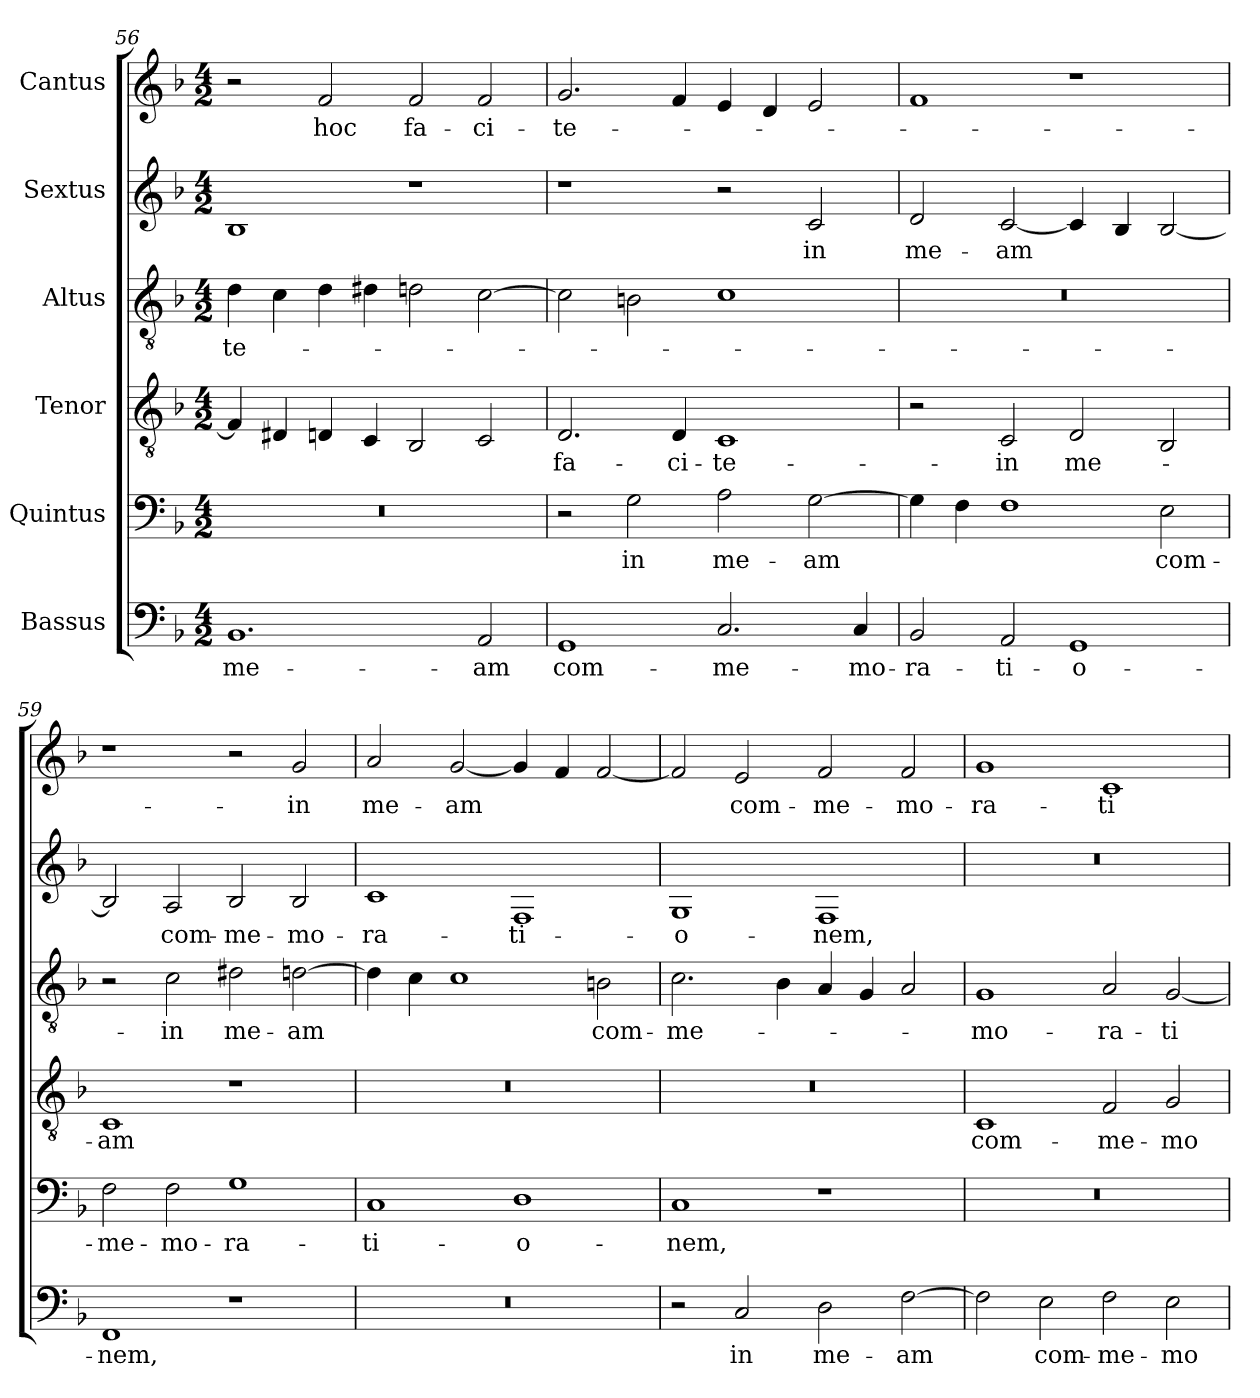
**kern	**text	**kern	**text	**kern	**text	**kern	**text	**kern	**text	**kern	**text
*part6	*part6	*part5	*part5	*part4	*part4	*part3	*part3	*part2	*part2	*part1	*part1
*staff6	*staff6	*staff5	*staff5	*staff4	*staff4	*staff3	*staff3	*staff2	*staff2	*staff1	*staff1
*I"Bassus	*	*I"Quintus	*	*I"Tenor	*	*I"Altus	*	*I"Sextus	*	*I"Cantus	*
*clefF4	*	*clefF4	*	*clefGv2	*	*clefGv2	*	*clefG2	*	*clefG2	*
*k[b-]	*	*k[b-]	*	*k[b-]	*	*k[b-]	*	*k[b-]	*	*k[b-]	*
*F:	*	*F:	*	*F:	*	*F:	*	*F:	*	*F:	*
*M4/2	*	*M4/2	*	*M4/2	*	*M4/2	*	*M4/2	*	*M4/2	*
=56	=56	=56	=56	=56	=56	=56	=56	=56	=56	=56	=56
!	!LO:LY:b	!	!	!	!	!	!LO:LY:b	!	!	!	!
1.BB-	me-	0r	.	4F/]	.	4d\	-te-	1B-	.	2r	.
.	.	.	.	4D#X/	.	4c\	.	.	.	.	.
!	!	!	!	!	!	!	!	!	!	!	!LO:LY:b
.	.	.	.	4Dn/	.	4d\	.	.	.	2f/	hoc
.	.	.	.	4C/	.	4d#X\	.	.	.	.	.
!	!	!	!	!	!	!	!	!	!	!	!LO:LY:b
.	.	.	.	2BB-/	.	2dn\	.	1r	.	2f/	fa-
!	!LO:LY:b	!	!	!	!	!	!	!	!	!	!LO:LY:b
2AA/	-am	.	.	2C/	.	[2c\	.	.	.	2f/	-ci-
=57	=57	=57	=57	=57	=57	=57	=57	=57	=57	=57	=57
!	!LO:LY:b	!	!	!	!LO:LY:b	!	!	!	!	!	!LO:LY:b
1GG	com-	2r	.	2.D/	fa-	2c\]	.	1r	.	2.g/	-te-
!	!	!	!LO:LY:b	!	!	!	!	!	!	!	!
.	.	2G\	-in	.	.	2Bn\	.	.	.	.	.
!	!	!	!	!	!LO:LY:b	!	!	!	!	!	!
.	.	.	.	4D/	-ci-	.	.	.	.	4f/	.
!	!LO:LY:b	!	!LO:LY:b	!	!LO:LY:b	!	!	!	!	!	!
2.C/	-me-	2A\	me-	1C	-te-	1c	.	2r	.	4e/	.
.	.	.	.	.	.	.	.	.	.	4d/	.
!	!	!	!LO:LY:b	!	!	!	!	!	!LO:LY:b	!	!
.	.	[2G\	-am	.	.	.	.	2c/	-in	2e/	.
!	!LO:LY:b	!	!	!	!	!	!	!	!	!	!
4C/	-mo-	.	.	.	.	.	.	.	.	.	.
=58	=58	=58	=58	=58	=58	=58	=58	=58	=58	=58	=58
!	!LO:LY:b	!	!	!	!	!	!	!	!LO:LY:b	!	!
2BB-/	-ra-	4G\]	.	2r	.	0r	.	2d/	me-	1f	.
.	.	4F\	.	.	.	.	.	.	.	.	.
!	!LO:LY:b	!	!	!	!LO:LY:b	!	!	!	!LO:LY:b	!	!
2AA/	-ti-	1F	.	2C/	-in	.	.	[2c/	-am	.	.
!	!LO:LY:b	!	!	!	!LO:LY:b	!	!	!	!	!	!
1GG	-o-	.	.	2D/	me-	.	.	4c/]	.	1r	.
.	.	.	.	.	.	.	.	4B-/	.	.	.
!	!	!	!LO:LY:b	!	!	!	!	!	!	!	!
.	.	2E\	com-	2BB-/	.	.	.	[2B-/	.	.	.
!!LO:PB:g=z
=59	=59	=59	=59	=59	=59	=59	=59	=59	=59	=59	=59
!	!LO:LY:b	!	!LO:LY:b	!	!LO:LY:b	!	!	!	!	!	!
1FF	-nem,	2F\	-me-	1C	-am	2r	.	2B-/]	.	1r	.
!	!	!	!LO:LY:b	!	!	!	!LO:LY:b	!	!LO:LY:b	!	!
.	.	2F\	-mo-	.	.	2c\	-in	2A/	com-	.	.
!	!	!	!LO:LY:b	!	!	!	!LO:LY:b	!	!LO:LY:b	!	!
1r	.	1G	-ra-	1r	.	2d#X\	me-	2B-/	-me-	2r	.
!	!	!	!	!	!	!	!LO:LY:b	!	!LO:LY:b	!	!LO:LY:b
.	.	.	.	.	.	[2dn\	-am	2B-/	-mo-	2g/	-in
=60	=60	=60	=60	=60	=60	=60	=60	=60	=60	=60	=60
!	!	!	!LO:LY:b	!	!	!	!	!	!LO:LY:b	!	!LO:LY:b
0r	.	1C	-ti-	0r	.	4d\]	.	1c	-ra-	2a/	me-
.	.	.	.	.	.	4c\	.	.	.	.	.
!	!	!	!	!	!	!	!	!	!	!	!LO:LY:b
.	.	.	.	.	.	1c	.	.	.	[2g/	-am
!	!	!	!LO:LY:b	!	!	!	!	!	!LO:LY:b	!	!
.	.	1D	-o-	.	.	.	.	1F	-ti-	4g/]	.
.	.	.	.	.	.	.	.	.	.	4f/	.
!	!	!	!	!	!	!	!LO:LY:b	!	!	!	!
.	.	.	.	.	.	2Bn\	com-	.	.	[2f/	.
=61	=61	=61	=61	=61	=61	=61	=61	=61	=61	=61	=61
!	!	!	!LO:LY:b	!	!	!	!LO:LY:b	!	!LO:LY:b	!	!
2r	.	1C	-nem,	0r	.	2.c\	-me-	1G	-o-	2f/]	.
!	!LO:LY:b	!	!	!	!	!	!	!	!	!	!LO:LY:b
2C/	in	.	.	.	.	.	.	.	.	2e/	com-
.	.	.	.	.	.	4B-\	.	.	.	.	.
!	!LO:LY:b	!	!	!	!	!	!	!	!LO:LY:b	!	!LO:LY:b
2D\	me-	1r	.	.	.	4A/	.	1F	-nem,	2f/	-me-
.	.	.	.	.	.	4G/	.	.	.	.	.
!	!LO:LY:b	!	!	!	!	!	!	!	!	!	!LO:LY:b
[2F\	-am	.	.	.	.	2A/	.	.	.	2f/	-mo-
=62	=62	=62	=62	=62	=62	=62	=62	=62	=62	=62	=62
!	!	!	!	!	!LO:LY:b	!	!LO:LY:b	!	!	!	!LO:LY:b
2F\]	.	0r	.	1C	com-	1G	-mo-	0r	.	1g	-ra-
!	!LO:LY:b	!	!	!	!	!	!	!	!	!	!
2E\	com-	.	.	.	.	.	.	.	.	.	.
!	!LO:LY:b	!	!	!	!LO:LY:b	!	!LO:LY:b	!	!	!	!LO:LY:b
2F\	-me-	.	.	2F/	-me-	2A/	-ra-	.	.	1c	-ti-
!	!LO:LY:b	!	!	!	!LO:LY:b	!	!LO:LY:b	!	!	!	!
2E\	-mo-	.	.	2G/	-mo-	[2G/	-ti-	.	.	.	.
=	=	=	=	=	=	=	=	=	=	=	=
*-	*-	*-	*-	*-	*-	*-	*-	*-	*-	*-	*-
